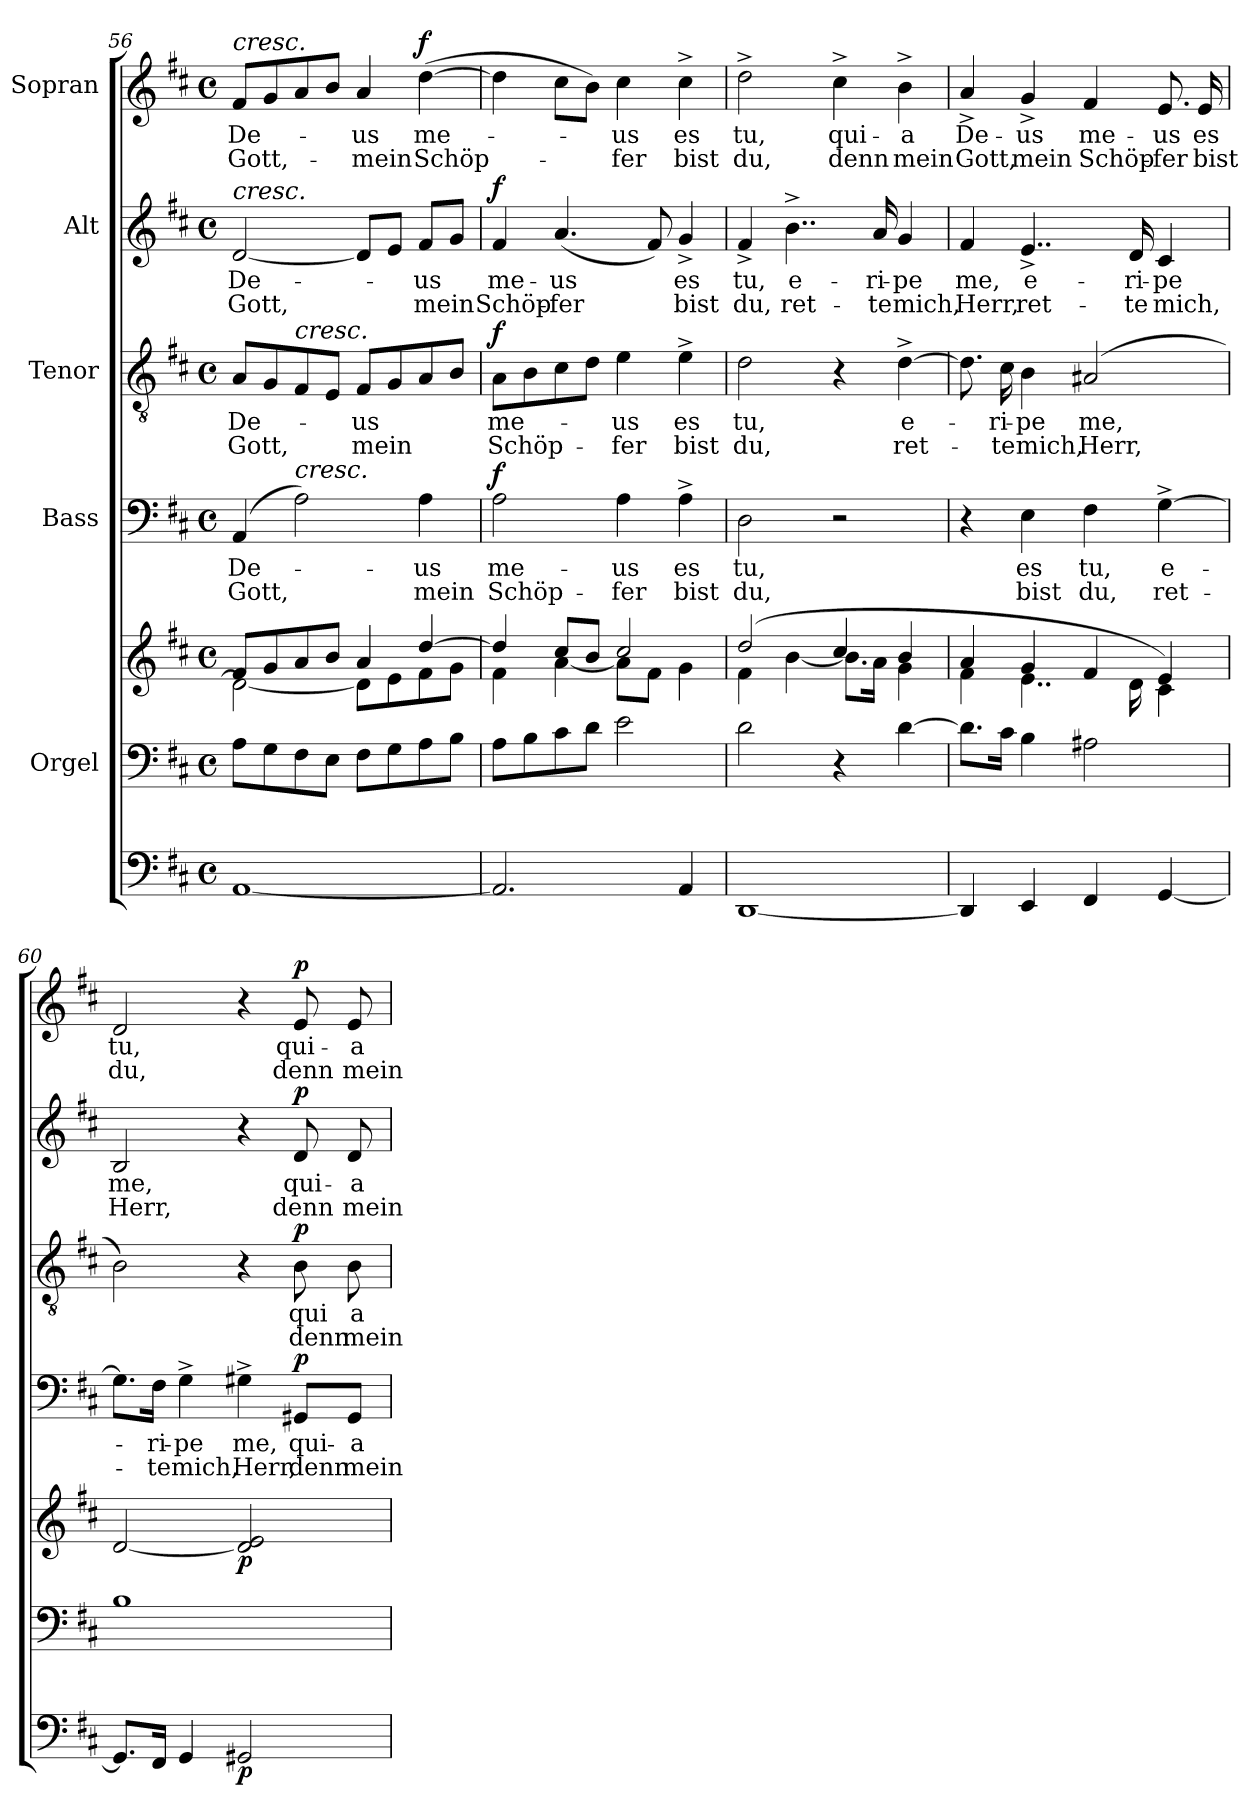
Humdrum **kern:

**kern	**dynam	**kern	**kern	**dynam	**kern	**text	**text	**dynam	**kern	**text	**text	**dynam	**kern	**text	**text	**dynam	**kern	**text	**text	**dynam
*part6	*part6	*part5	*part5	*part5	*part4	*part4	*part4	*part4	*part3	*part3	*part3	*part3	*part2	*part2	*part2	*part2	*part1	*part1	*part1	*part1
*staff7	*staff7	*staff6	*staff5	*staff5/6	*staff4	*staff4	*staff4	*staff4	*staff3	*staff3	*staff3	*staff3	*staff2	*staff2	*staff2	*staff2	*staff1	*staff1	*staff1	*staff1
*	*	*I"Orgel	*	*	*I"Bass	*	*	*	*I"Tenor	*	*	*	*I"Alt	*	*	*	*I"Sopran	*	*	*
!!LO:PB:g=z
*clefF4	*	*clefF4	*clefG2	*	*clefF4	*	*	*	*clefGv2	*	*	*	*clefG2	*	*	*	*clefG2	*	*	*
*k[f#c#]	*	*k[f#c#]	*k[f#c#]	*	*k[f#c#]	*	*	*	*k[f#c#]	*	*	*	*k[f#c#]	*	*	*	*k[f#c#]	*	*	*
*D:	*	*D:	*D:	*	*D:	*	*	*	*D:	*	*	*	*D:	*	*	*	*D:	*	*	*
*M4/4	*	*M4/4	*M4/4	*	*M4/4	*	*	*	*M4/4	*	*	*	*M4/4	*	*	*	*M4/4	*	*	*
*met(c)	*	*met(c)	*met(c)	*	*met(c)	*	*	*	*met(c)	*	*	*	*met(c)	*	*	*	*met(c)	*	*	*
=56	=56	=56	=56	=56	=56	=56	=56	=56	=56	=56	=56	=56	=56	=56	=56	=56	=56	=56	=56	=56
*	*	*	*^	*	*	*	*	*	*	*	*	*	*	*	*	*	*	*	*	*
!	!	!	!	!	!	!	!	!	!	!	!	!	!	!	!	!	!	!LO:TX:a:i:t=cresc.	!	!	!
!	!	!	!	!	!	!	!	!	!	!	!	!	!	!LO:TX:a:i:t=cresc.	!	!	!	!	!	!	!
[1AA	.	8A\L	8f#/L	2d\_	.	(>4AA/	De-	Gott,	.	8A/L	De-	Gott,	.	[2d/	De-	Gott,	.	8f#/L	De-	Gott,-	.
.	.	8G\	8g/	.	.	.	.	.	.	8G/	.	.	.	.	.	.	.	8g/	.	.	.
!	!	!	!	!	!	!	!	!	!	!LO:TX:a:i:t=cresc.	!	!	!	!	!	!	!	!	!	!	!
!	!	!	!	!	!	!LO:TX:a:i:t=cresc.	!	!	!	!	!	!	!	!	!	!	!	!	!	!	!
.	.	8F#\	8a/	.	.	2A\)	.	.	.	8F#/	.	.	.	.	.	.	.	8a/	.	.	.
.	.	8E\J	8b/J	.	.	.	.	.	.	8E/J	.	.	.	.	.	.	.	8b/J	.	.	.
.	.	8F#\L	4a/	8d\L]	.	.	.	.	.	8F#/L	-us	mein	.	8d/L]	.	.	.	4a/	-us	-mein	.
.	.	8G\	.	8e\	.	.	.	.	.	8G/	.	.	.	8e/J	.	.	.	.	.	.	.
!	!	!	!	!	!	!	!	!	!	!	!	!	!	!	!	!	!	!	!	!	!LO:DY:a
.	.	8A\	[4dd/	8f#\	.	4A\	-us	mein	.	8A/	.	.	.	8f#/L	-us	mein	.	([4dd\	me-	Schöp-	f
.	.	8B\J	.	8g\J	.	.	.	.	.	8B/J	.	.	.	8g/J	.	.	.	.	.	.	.
=57	=57	=57	=57	=57	=57	=57	=57	=57	=57	=57	=57	=57	=57	=57	=57	=57	=57	=57	=57	=57	=57
!	!	!	!	!	!	!	!	!	!LO:DY:a	!	!	!	!LO:DY:a	!	!	!	!LO:DY:a	!	!	!	!
2.AA/]	.	8A\L	4dd/]	4f#\	.	2A\	me-	Schöp-	f	8A\L	me-	-Schöp-	f	4f#/	me-	Schöp-	f	4dd\]	.	.	.
.	.	8B\	.	.	.	.	.	.	.	8B\	.	.	.	.	.	.	.	.	.	.	.
.	.	8c#\	8cc#/L	[4a\	.	.	.	.	.	8c#\	.	.	.	(4.a/	-us	-fer	.	8cc#\L	.	.	.
.	.	8d\J	8b/J	.	.	.	.	.	.	8d\J	.	.	.	.	.	.	.	8b\J)	.	.	.
.	.	2e\	2cc#/	8a\L]	.	4A\	-us	-fer	.	4e\	-us	-fer	.	.	.	.	.	4cc#\	-us	-fer	.
.	.	.	.	8f#\J	.	.	.	.	.	.	.	.	.	8f#/)	.	.	.	.	.	.	.
4AA/	.	.	.	4g\	.	4A^\	es	bist	.	4e^\	es	bist	.	4g^/	es	bist	.	4cc#^\	es	bist	.
=58	=58	=58	=58	=58	=58	=58	=58	=58	=58	=58	=58	=58	=58	=58	=58	=58	=58	=58	=58	=58	=58
[1DD	.	2d\	(2dd/	4f#\	.	2D\	tu,	du,	.	2d\	tu,	du,	.	4f#^/	tu,	du,	.	2dd^\	tu,	du,	.
.	.	.	.	[4b\	.	.	.	.	.	.	.	.	.	4..b^\	e-	ret-	.	.	.	.	.
.	.	4r	4cc#/	8.b\L]	.	2r	.	.	.	4r	.	.	.	.	.	.	.	4cc#^\	qui-	denn	.
.	.	.	.	16a\Jk	.	.	.	.	.	.	.	.	.	16a/	-ri-	-te	.	.	.	.	.
.	.	[4d\	4b/	4g\	.	.	.	.	.	[4d^\	e-	ret-	.	4g/	-pe	mich,	.	4b^\	-a	mein	.
=59	=59	=59	=59	=59	=59	=59	=59	=59	=59	=59	=59	=59	=59	=59	=59	=59	=59	=59	=59	=59	=59
4DD/]	.	8.d\L]	4a/	4f#\	.	4r	.	.	.	8.d\]	.	.	.	4f#/	me,	Herr,	.	4a^/	De-	Gott,	.
.	.	16c#\Jk	.	.	.	.	.	.	.	16c#\	-ri-	-te	.	.	.	.	.	.	.	.	.
4EE/	.	4B\	4g/	4..e\	.	4E\	es	bist	.	4B\	-pe	mich,	.	4..e^/	e-	ret-	.	4g^/	-us	mein	.
4FF#/	.	2A#X\	4f#/	.	.	4F#\	tu,	du,	.	(>2A#X/	me,	Herr,	.	.	.	.	.	4f#/	me-	Schöp-	.
.	.	.	.	16d\	.	.	.	.	.	.	.	.	.	16d/	-ri-	-te	.	.	.	.	.
[4GG/	.	.	4e/)	4c#\	.	[4G^\	e-	ret-	.	.	.	.	.	4c#/	-pe	mich,	.	8.e/	-us	-fer	.
.	.	.	.	.	.	.	.	.	.	.	.	.	.	.	.	.	.	16e/	es	bist	.
*	*	*	*v	*v	*	*	*	*	*	*	*	*	*	*	*	*	*	*	*	*	*
!!LO:LB:g=z
=60	=60	=60	=60	=60	=60	=60	=60	=60	=60	=60	=60	=60	=60	=60	=60	=60	=60	=60	=60	=60
8.GG/L]	.	1B	[2d/	.	8.G\L]	.	.	.	2B\)	.	.	.	2B/	me,	Herr,	.	2d/	tu,	du,	.
16FF#/Jk	.	.	.	.	16F#\Jk	-ri-	-te	.	.	.	.	.	.	.	.	.	.	.	.	.
4GG/	.	.	.	.	4G^\	-pe	mich,	.	.	.	.	.	.	.	.	.	.	.	.	.
!	!LO:DY:b	!	!	!LO:DY:b	!	!	!	!	!	!	!	!	!	!	!	!	!	!	!	!
2GG#X/	p	.	2d/] 2e/	p	4G#X^\	me,	Herr,	.	4r	.	.	.	4r	.	.	.	4r	.	.	.
!	!	!	!	!	!	!	!	!LO:DY:a	!	!	!	!LO:DY:a	!	!	!	!LO:DY:a	!	!	!	!LO:DY:a
.	.	.	.	.	8GG#X/L	qui-	denn	p	8B\	qui	denn	p	8d/	qui-	denn	p	8e/	qui-	denn	p
.	.	.	.	.	8GG#/J	-a	mein	.	8B\	a	mein	.	8d/	-a	mein	.	8e/	-a	mein	.
=	=	=	=	=	=	=	=	=	=	=	=	=	=	=	=	=	=	=	=	=
*-	*-	*-	*-	*-	*-	*-	*-	*-	*-	*-	*-	*-	*-	*-	*-	*-	*-	*-	*-	*-
